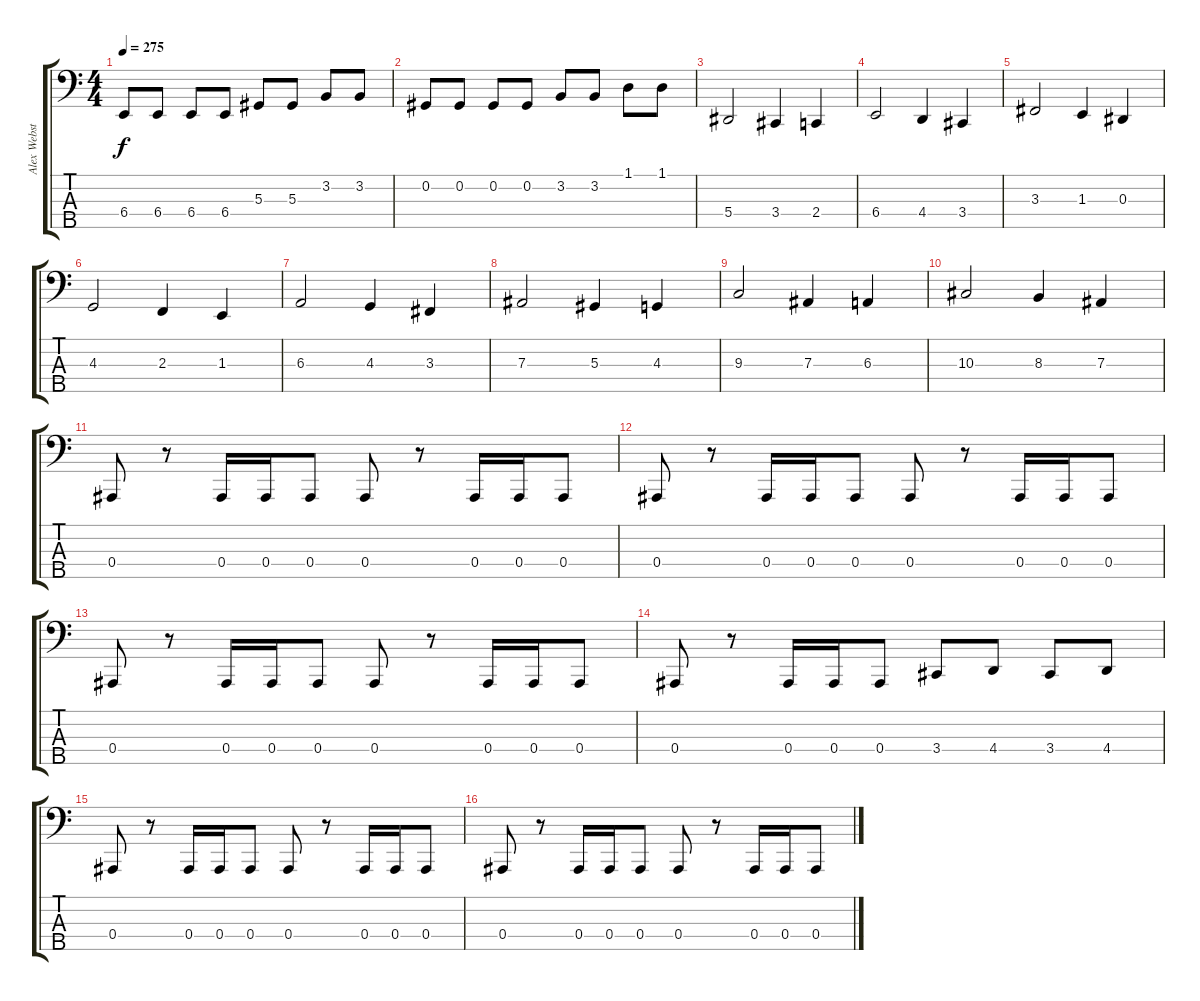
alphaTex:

\track ("Alex Webster" "Alex Webst") {instrument electricbassfinger}
\staff {score tabs}
\tuning (Db2 Ab1 Eb1 Bb0 F0) {hide}
\ts (4 4)
\tempo 275
\clef f4
\ks c
6.4.8{dy f} 6.4.8 6.4.8 6.4.8 5.3.8 5.3.8 3.2.8 3.2.8 |
0.2.8 0.2.8 0.2.8 0.2.8 3.2.8 3.2.8 1.1.8 1.1.8 |
5.4.2 3.4.4 2.4.4 |
6.4.2 4.4.4 3.4.4 |
3.3.2 1.3.4 0.3.4 |
4.3.2 2.3.4 1.3.4 |
6.3.2 4.3.4 3.3.4 |
7.3.2 5.3.4 4.3.4 |
9.3.2 7.3.4 6.3.4 |
10.3.2 8.3.4 7.3.4 |
0.4.8 r.8 0.4.16 0.4.16 0.4.8 0.4.8 r.8 0.4.16 0.4.16 0.4.8 |
0.4.8 r.8 0.4.16 0.4.16 0.4.8 0.4.8 r.8 0.4.16 0.4.16 0.4.8 |
0.4.8 r.8 0.4.16 0.4.16 0.4.8 0.4.8 r.8 0.4.16 0.4.16 0.4.8 |
0.4.8 r.8 0.4.16 0.4.16 0.4.8 3.4.8 4.4.8 3.4.8 4.4.8 |
0.4.8 r.8 0.4.16 0.4.16 0.4.8 0.4.8 r.8 0.4.16 0.4.16 0.4.8 |
0.4.8 r.8 0.4.16 0.4.16 0.4.8 0.4.8 r.8 0.4.16 0.4.16 0.4.8
